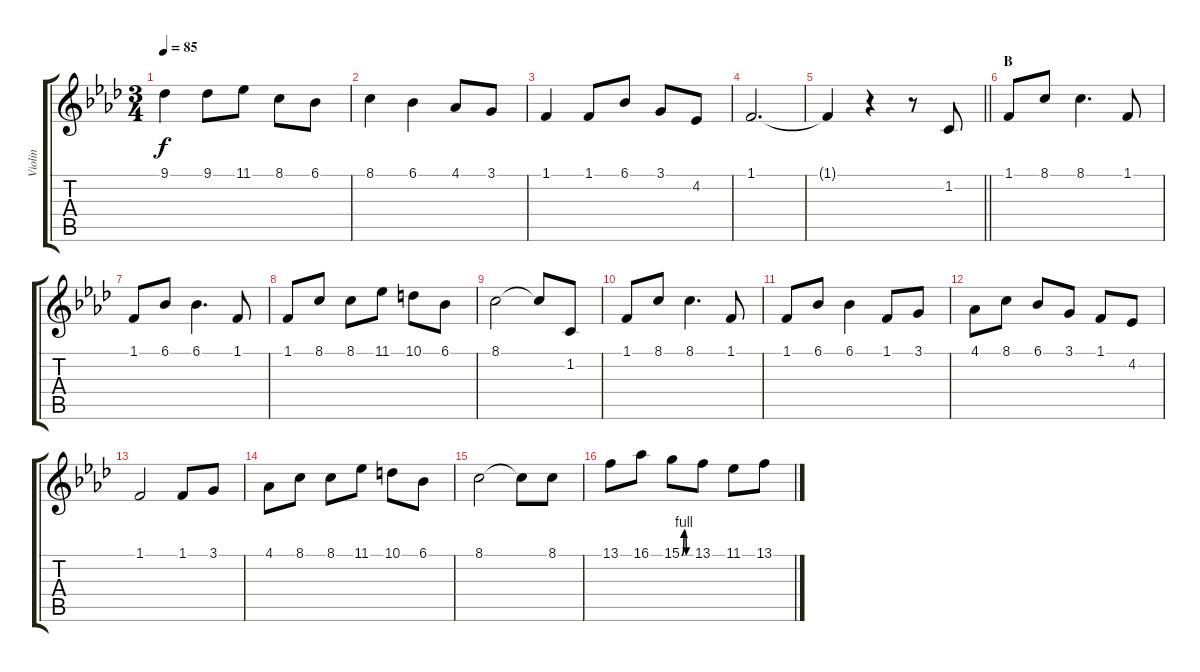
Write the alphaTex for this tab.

\track ("Violin" "Violin") {instrument violin}
\staff {score tabs}
\tuning (E4 B3 G3 D3 A2 E2) {hide}
\ts (3 4)
\tempo 85
\clef g2
\ks fminor
9.1.4{dy f} 9.1.8 11.1.8 8.1.8 6.1.8 |
8.1.4 6.1.4 4.1.8 3.1.8 |
1.1.4 1.1.8 6.1.8 3.1.8 4.2.8 |
1.1.2{d} |
\barLineRight lightlight
1.1{t}.4 r.4 r.8 1.2.8 |
\section ("" "B")
1.1.8 8.1.8 8.1.4{d} 1.1.8 |
1.1.8 6.1.8 6.1.4{d} 1.1.8 |
1.1.8 8.1.8 8.1.8 11.1.8 10.1.8 6.1.8 |
8.1.2 8.1{t}.8 1.2.8 |
1.1.8 8.1.8 8.1.4{d} 1.1.8 |
1.1.8 6.1.8 6.1.4 1.1.8 3.1.8 |
4.1.8 8.1.8 6.1.8 3.1.8 1.1.8 4.2.8 |
1.1.2 1.1.8 3.1.8 |
4.1.8 8.1.8 8.1.8 11.1.8 10.1.8 6.1.8 |
8.1.2 8.1{t}.8 8.1.8 |
13.1.8 16.1.8 15.1{be (custom 0 0 15 4 30 0 60 0)}.8 13.1.8 11.1.8 13.1.8
